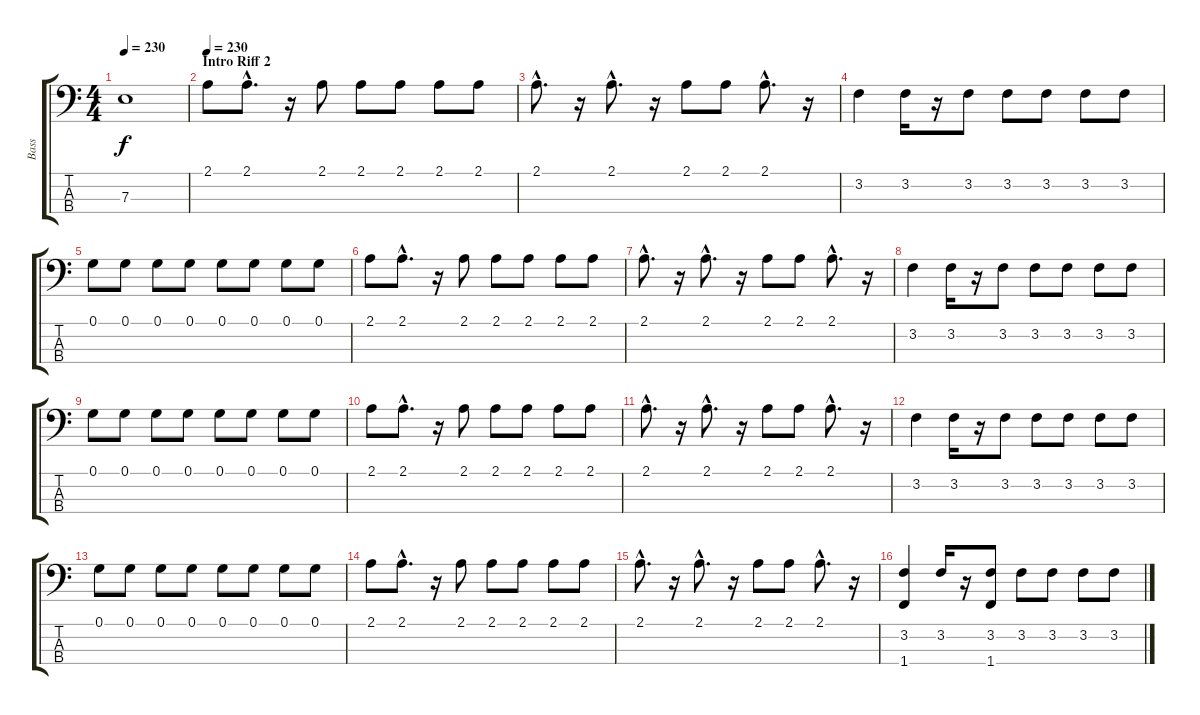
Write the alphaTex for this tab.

\track ("Bass" "Bass") {instrument fretlessbass}
\staff {score tabs}
\tuning (G2 D2 A1 E1) {hide}
\ts (4 4)
\tempo 230
\clef f4
\ks c
7.3.1{dy f} |
\section ("" "Intro Riff 2")
\tempo 230
2.1.8 2.1{hac}.8{d} r.16 2.1.8 2.1.8 2.1.8 2.1.8 2.1.8 |
2.1{hac}.8{d} r.16 2.1{hac}.8{d} r.16 2.1.8 2.1.8 2.1{hac}.8{d} r.16 |
3.2.4 3.2.16 r.16 3.2.8 3.2.8 3.2.8 3.2.8 3.2.8 |
0.1.8 0.1.8 0.1.8 0.1.8 0.1.8 0.1.8 0.1.8 0.1.8 |
2.1.8 2.1{hac}.8{d} r.16 2.1.8 2.1.8 2.1.8 2.1.8 2.1.8 |
2.1{hac}.8{d} r.16 2.1{hac}.8{d} r.16 2.1.8 2.1.8 2.1{hac}.8{d} r.16 |
3.2.4 3.2.16 r.16 3.2.8 3.2.8 3.2.8 3.2.8 3.2.8 |
0.1.8 0.1.8 0.1.8 0.1.8 0.1.8 0.1.8 0.1.8 0.1.8 |
2.1.8 2.1{hac}.8{d} r.16 2.1.8 2.1.8 2.1.8 2.1.8 2.1.8 |
2.1{hac}.8{d} r.16 2.1{hac}.8{d} r.16 2.1.8 2.1.8 2.1{hac}.8{d} r.16 |
3.2.4 3.2.16 r.16 3.2.8 3.2.8 3.2.8 3.2.8 3.2.8 |
0.1.8 0.1.8 0.1.8 0.1.8 0.1.8 0.1.8 0.1.8 0.1.8 |
2.1.8 2.1{hac}.8{d} r.16 2.1.8 2.1.8 2.1.8 2.1.8 2.1.8 |
2.1{hac}.8{d} r.16 2.1{hac}.8{d} r.16 2.1.8 2.1.8 2.1{hac}.8{d} r.16 |
(3.2 1.4).4 3.2.16 r.16 (3.2 1.4).8 3.2.8 3.2.8 3.2.8 3.2.8
